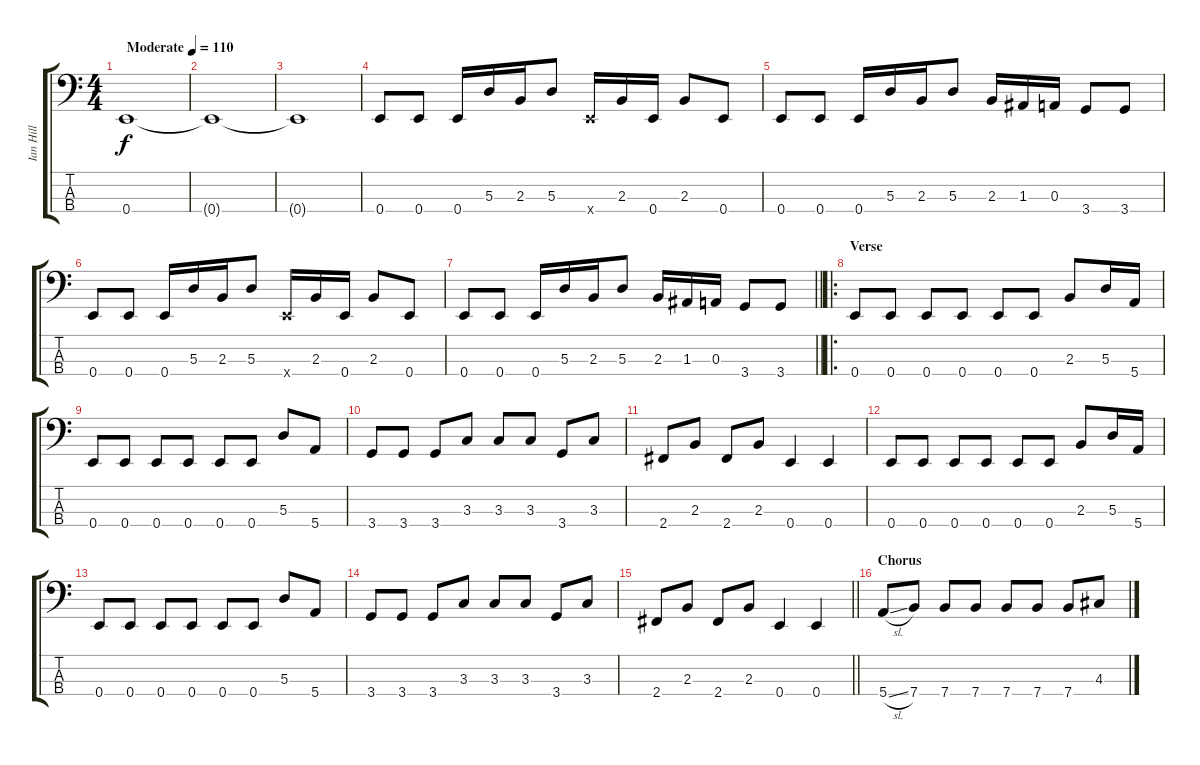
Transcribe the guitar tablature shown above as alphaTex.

\track ("Ian Hill" "Ian Hill") {instrument electricbassfinger}
\staff {score tabs}
\tuning (G2 D2 A1 E1) {hide}
\ts (4 4)
\tempo (110 "Moderate")
\clef f4
\ks c
0.4.1{dy f instrument electricbassfinger} |
0.4{t}.1 |
0.4{t}.1 |
0.4.8 0.4.8 0.4.16 5.3.16 2.3.16 5.3.8 0.4{x}.16 2.3.16 0.4.16 2.3.8 0.4.8 |
0.4.8 0.4.8 0.4.16 5.3.16 2.3.16 5.3.8 2.3.16 1.3.16 0.3.16 3.4.8 3.4.8 |
0.4.8 0.4.8 0.4.16 5.3.16 2.3.16 5.3.8 0.4{x}.16 2.3.16 0.4.16 2.3.8 0.4.8 |
\barLineRight lightlight
0.4.8 0.4.8 0.4.16 5.3.16 2.3.16 5.3.8 2.3.16 1.3.16 0.3.16 3.4.8 3.4.8 |
\ro
\section ("" "Verse ")
0.4.8 0.4.8 0.4.8 0.4.8 0.4.8 0.4.8 2.3.8 5.3.16 5.4.16 |
0.4.8 0.4.8 0.4.8 0.4.8 0.4.8 0.4.8 5.3.8 5.4.8 |
3.4.8 3.4.8 3.4.8 3.3.8 3.3.8 3.3.8 3.4.8 3.3.8 |
2.4.8 2.3.8 2.4.8 2.3.8 0.4.4 0.4.4 |
0.4.8 0.4.8 0.4.8 0.4.8 0.4.8 0.4.8 2.3.8 5.3.16 5.4.16 |
0.4.8 0.4.8 0.4.8 0.4.8 0.4.8 0.4.8 5.3.8 5.4.8 |
3.4.8 3.4.8 3.4.8 3.3.8 3.3.8 3.3.8 3.4.8 3.3.8 |
\barLineRight lightlight
2.4.8 2.3.8 2.4.8 2.3.8 0.4.4 0.4.4 |
\section ("" "Chorus ")
5.4{sl}.8 7.4.8 7.4.8 7.4.8 7.4.8 7.4.8 7.4.8 4.3.8
